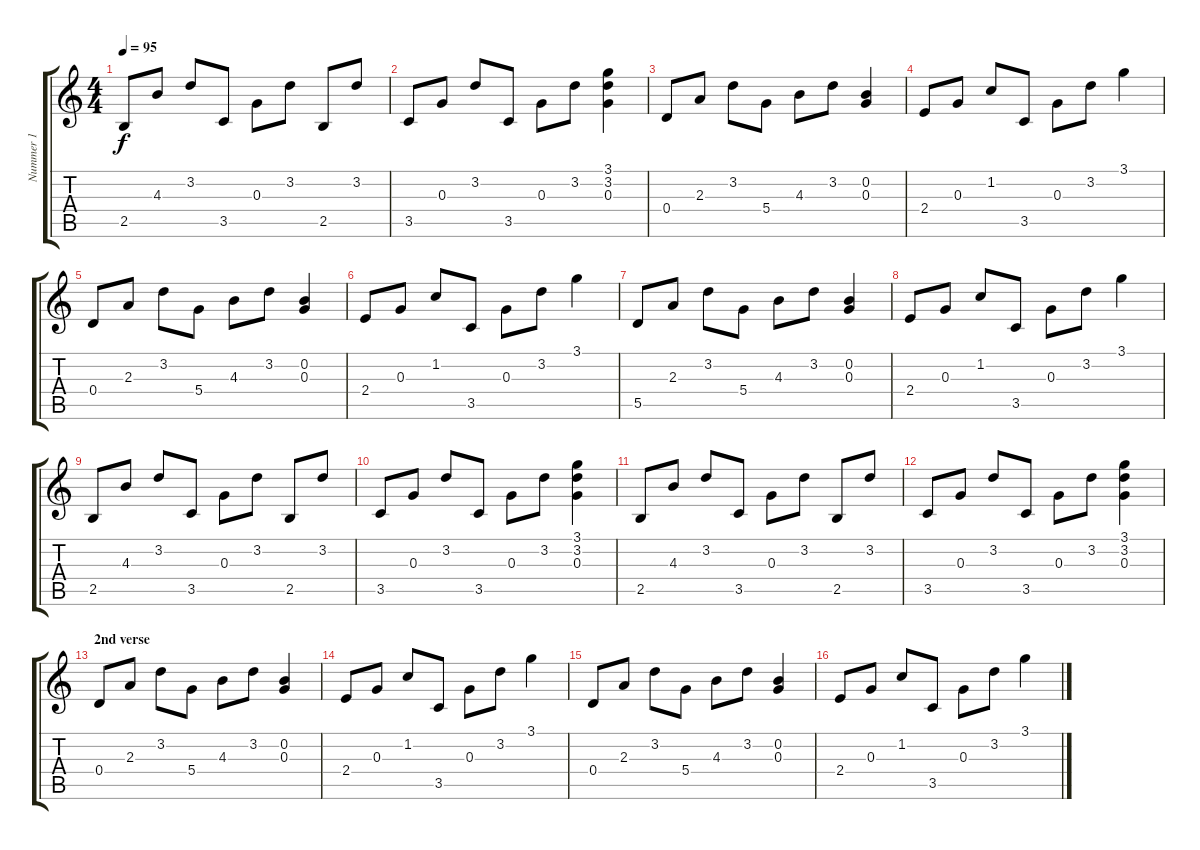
\track ("Nummer 1" "Nummer 1") {instrument electricguitarclean}
\staff {score tabs}
\tuning (E4 B3 G3 D3 A2 E2) {hide}
\ts (4 4)
\tempo 95
\clef g2
\ks c
2.5.8{dy f} 4.3.8 3.2.8 3.5.8 0.3.8 3.2.8 2.5.8 3.2.8 |
3.5.8 0.3.8 3.2.8 3.5.8 0.3.8 3.2.8 (3.1 3.2 0.3).4 |
0.4.8 2.3.8 3.2.8 5.4.8 4.3.8 3.2.8 (0.2 0.3).4 |
2.4.8 0.3.8 1.2.8 3.5.8 0.3.8 3.2.8 3.1.4 |
0.4.8 2.3.8 3.2.8 5.4.8 4.3.8 3.2.8 (0.2 0.3).4 |
2.4.8 0.3.8 1.2.8 3.5.8 0.3.8 3.2.8 3.1.4 |
5.5.8 2.3.8 3.2.8 5.4.8 4.3.8 3.2.8 (0.2 0.3).4 |
2.4.8 0.3.8 1.2.8 3.5.8 0.3.8 3.2.8 3.1.4 |
2.5.8 4.3.8 3.2.8 3.5.8 0.3.8 3.2.8 2.5.8 3.2.8 |
3.5.8 0.3.8 3.2.8 3.5.8 0.3.8 3.2.8 (3.1 3.2 0.3).4 |
2.5.8 4.3.8 3.2.8 3.5.8 0.3.8 3.2.8 2.5.8 3.2.8 |
3.5.8 0.3.8 3.2.8 3.5.8 0.3.8 3.2.8 (3.1 3.2 0.3).4 |
\section ("" "2nd verse")
0.4.8 2.3.8 3.2.8 5.4.8 4.3.8 3.2.8 (0.2 0.3).4 |
2.4.8 0.3.8 1.2.8 3.5.8 0.3.8 3.2.8 3.1.4 |
0.4.8 2.3.8 3.2.8 5.4.8 4.3.8 3.2.8 (0.2 0.3).4 |
2.4.8 0.3.8 1.2.8 3.5.8 0.3.8 3.2.8 3.1.4
